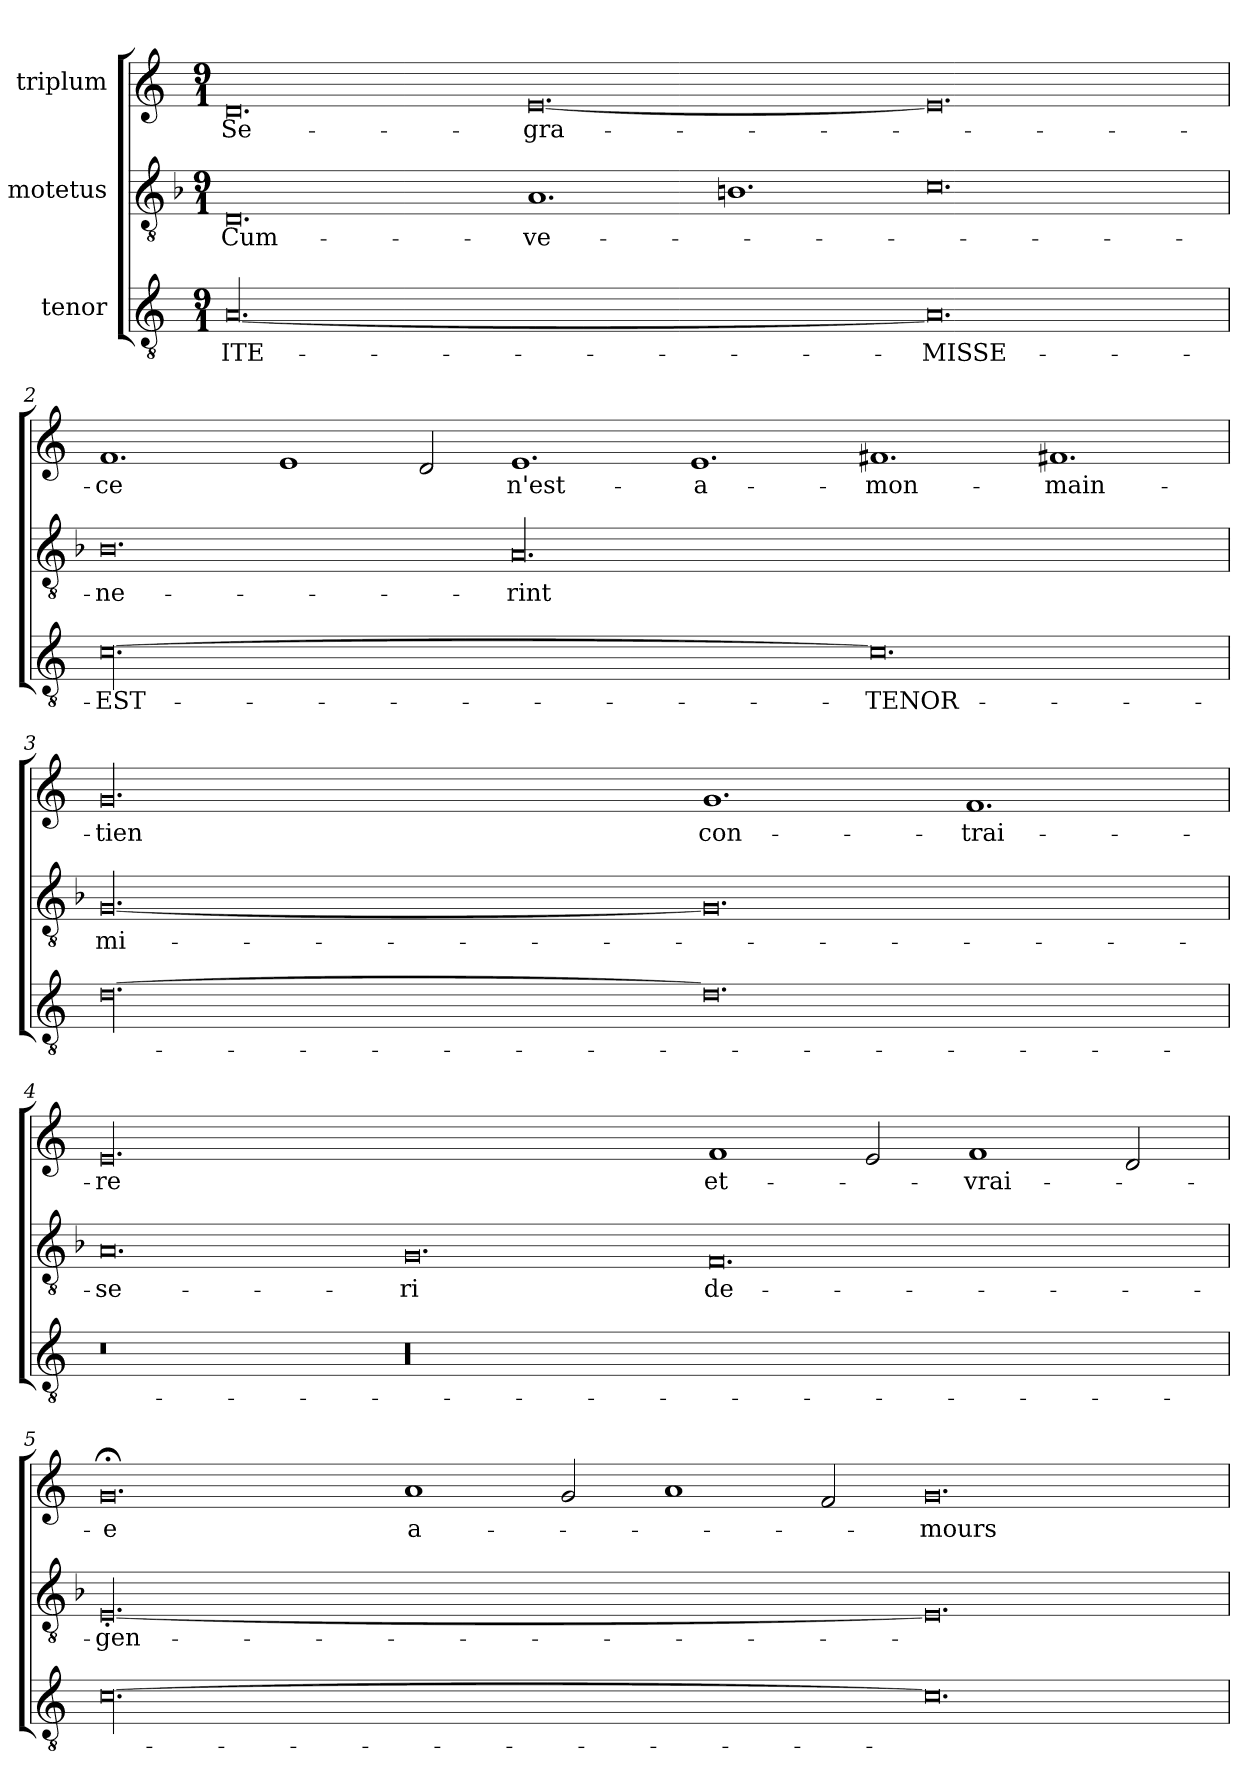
**kern	**text	**kern	**text	**text	**kern	**text
*part3	*part3	*part2	*part2	*part2	*part1	*part1
*staff3	*staff3	*staff2	*staff2	*staff2	*staff1	*staff1
*I"tenor	*	*I"motetus	*	*	*I"triplum	*
*clefGv2	*	*clefGv2	*	*	*clefG2	*
*k[]	*	*k[b-]	*	*	*k[]	*
*C:	*	*F:	*	*	*C:	*
*M9/1	*	*M9/1	*	*	*M9/1	*
=1	=1	=1	=1	=1	=1	=1
[00.A/	ITE-	0.D/	Cum-	-	0.d/	Se-
.	.	1.A/	ve-	.	[0.e/	gra-
.	.	1.Bn\	.	.	.	.
0.A/]	MISSE-	0.c\	.	.	0.e/]	.
=2	=2	=2	=2	=2	=2	=2
[00.c\	EST-	0.B-\	ne-	.	1.f/	-ce
.	.	.	.	.	1e/	.
.	.	.	.	.	2d/	.
.	.	00.A/	-rint	.	1.e/	n'est-
.	.	.	.	.	1.e/	a-
0.c\]	TENOR-	.	.	.	1.f#X/	mon-
.	.	.	.	.	1.f#X/	main-
=3	=3	=3	=3	=3	=3	=3
[00.d\	.	[00.G/	mi-	.	00.g/	-tien
0.d\]	.	0.G/]	.	.	1.g/	con-
.	.	.	.	.	1.f/	-trai-
!!LO:LB:g=z
=4	=4	=4	=4	=4	=4	=4
0.r	.	0.A/	-se-	.	00.e/	-re
00.r	.	0.G/	-ri	.	.	.
.	.	0.F/	de-	.	1f/	et-
.	.	.	.	.	2e/	.
.	.	.	.	.	1f/	vrai-
.	.	.	.	.	2d/	.
=5	=5	=5	=5	=5	=5	=5
[00.c\	.	[00.E'/	-gen-	.	0.g;</	-e
.	.	.	.	.	1a/	a-
.	.	.	.	.	2g/	.
.	.	.	.	.	1a/	.
.	.	.	.	.	2f/	.
0.c\]	.	0.E/]	.	.	0.g/	mours-
=	=	=	=	=	=	=
*-	*-	*-	*-	*-	*-	*-
